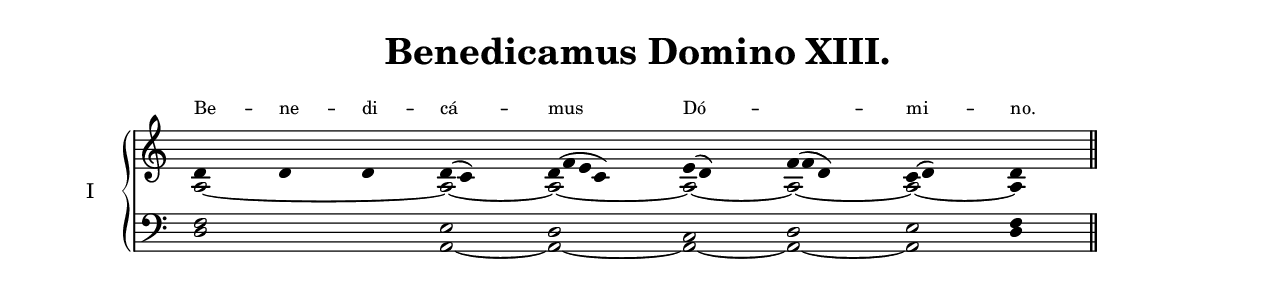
\version "2.18"
\include "gregorian.ly"
\include "noh2.ily"

%Page reference: page v.77
%(volume.page)

global = {
 \key d \dorian
 \cadenzaOn 
 \override Glissando #'thickness = #2.0
}

\header {
  title = \markup \center-column {"Benedicamus Domino XIII." \vspace #1 }
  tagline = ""
  composer = ""
}

\paper {
 #(include-special-characters)
  oddHeaderMarkup = \markup \fill-line {
    \line {}
    \center-column {
      \on-the-fly #first-page     " "
      \on-the-fly #not-first-page ""
    }
    \line { \on-the-fly #print-page-number-check-first \fromproperty #'page:page-number-string }
  }
  evenHeaderMarkup = \markup \fill-line {
    \line { \on-the-fly #print-page-number-check-first \fromproperty #'page:page-number-string }
    \center-column { "" }
    \line {}
  }
}

chantText = \lyricmode {
Be -- ne -- di -- cá -- mus Dó -- _ mi -- no. }

chantMusic = {
\tieDown   d'4 d'4 d'4 d'4 ( c'4) d'4 ( f'4 e'4 c'4) e'4 ( d'4) f'4 ( f'4 d'4) c'4 ( d'4) d'4 \finalis

}

altoMusic = {
a2*3/2 ~ a2 ~ a2*4/2 ~ a2 ~ a2*3/2 ~ a2 ~ a4 \finalis
}

tenorMusic = {
f2*3/2 e2 d2*4/2 c2 d2*3/2 e2 f4 \finalis
}

bassMusic = {
d2*3/2 a,2 ~ a,2*4/2 ~ a,2 ~ a,2*3/2 ~ a,2 d4 \finalis
}

voiceLines = {
\voiceLineStyle


}

\score{
  <<
    \new Lyrics
    \new GrandStaff <<
      \set GrandStaff.autoBeaming = ##f
      \set GrandStaff.instrumentName = \markup \center-column {
        "I"
      }
      \new Staff = up <<
        \new Voice = "chant" {
          \voiceOne \global \chantMusic
        }
        \new Voice {
          \voiceTwo \global \altoMusic
        }
      >>

      \new Staff = down <<
        \clef bass
        \new Voice {
          \voiceOne \global \tenorMusic
        }
        \new Voice {
          \voiceTwo \global \bassMusic
        }
	\new Voice {
        \voiceThree \global \voiceLines
        }
      >>
    >>
    \context Lyrics {
      \lyricsto chant {
      \chantText
    }
    }
  >>
  \layout{
  }
  
}
